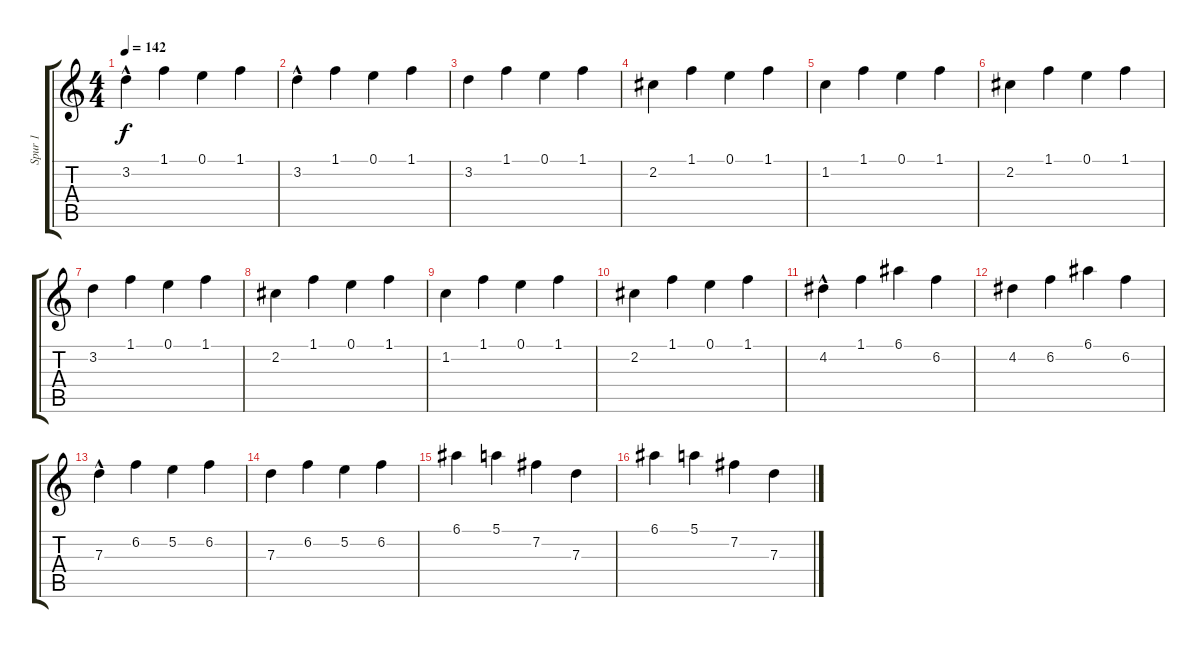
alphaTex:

\track ("Spur 1" "Spur 1") {instrument acousticguitarsteel}
\staff {score tabs}
\tuning (E4 B3 G3 D3 A2 E2) {hide}
\ts (4 4)
\tempo 142
\clef g2
\ks c
3.2{hac}.4{dy f instrument acousticguitarsteel} 1.1.4 0.1.4 1.1.4 |
3.2{hac}.4 1.1.4 0.1.4 1.1.4 |
3.2.4 1.1.4 0.1.4 1.1.4 |
2.2.4 1.1.4 0.1.4 1.1.4 |
1.2.4 1.1.4 0.1.4 1.1.4 |
2.2.4 1.1.4 0.1.4 1.1.4 |
3.2.4 1.1.4 0.1.4 1.1.4 |
2.2.4 1.1.4 0.1.4 1.1.4 |
1.2.4 1.1.4 0.1.4 1.1.4 |
2.2.4 1.1.4 0.1.4 1.1.4 |
4.2{hac}.4 1.1.4 6.1.4 6.2.4 |
4.2.4 6.2.4 6.1.4 6.2.4 |
7.3{hac}.4 6.2.4 5.2.4 6.2.4 |
7.3.4 6.2.4 5.2.4 6.2.4 |
6.1.4 5.1.4 7.2.4 7.3.4 |
6.1.4 5.1.4 7.2.4 7.3.4
